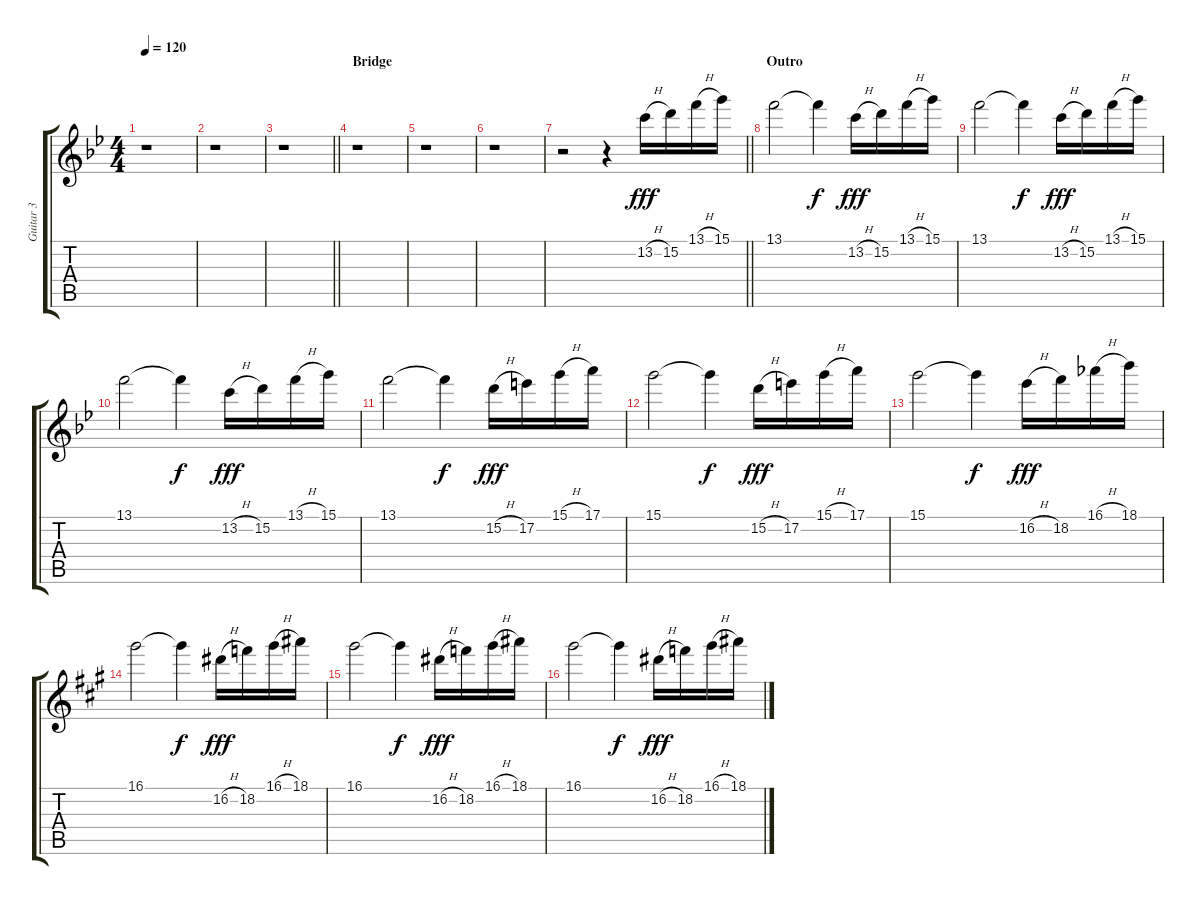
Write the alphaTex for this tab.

\track ("Guitar 3" "Guitar 3") {instrument distortionguitar}
\staff {score tabs}
\tuning (E4 B3 G3 D3 A2 E2) {hide}
\ts (4 4)
\tempo 120
\clef g2
\ks bb
r.1{dy fff} |
r.1 |
\barLineRight lightlight
r.1 |
\section ("" "Bridge")
r.1 |
r.1 |
r.1 |
\barLineRight lightlight
r.2 r.4 13.2{h}.16 15.2.16 13.1{h}.16 15.1.16 |
\section ("" "Outro")
13.1.2 13.1{t}.4{dy f} 13.2{h}.16{dy fff} 15.2.16 13.1{h}.16 15.1.16 |
13.1.2 13.1{t}.4{dy f} 13.2{h}.16{dy fff} 15.2.16 13.1{h}.16 15.1.16 |
13.1.2 13.1{t}.4{dy f} 13.2{h}.16{dy fff} 15.2.16 13.1{h}.16 15.1.16 |
13.1.2 13.1{t}.4{dy f} 15.2{h}.16{dy fff} 17.2.16 15.1{h}.16 17.1.16 |
15.1.2 15.1{t}.4{dy f} 15.2{h}.16{dy fff} 17.2.16 15.1{h}.16 17.1.16 |
15.1.2 15.1{t}.4{dy f} 16.2{h}.16{dy fff} 18.2.16 16.1{h}.16 18.1.16 |
\ks a
16.1.2 16.1{t}.4{dy f} 16.2{h}.16{dy fff} 18.2.16 16.1{h}.16 18.1.16 |
16.1.2 16.1{t}.4{dy f} 16.2{h}.16{dy fff} 18.2.16 16.1{h}.16 18.1.16 |
16.1.2 16.1{t}.4{dy f} 16.2{h}.16{dy fff} 18.2.16 16.1{h}.16 18.1.16
